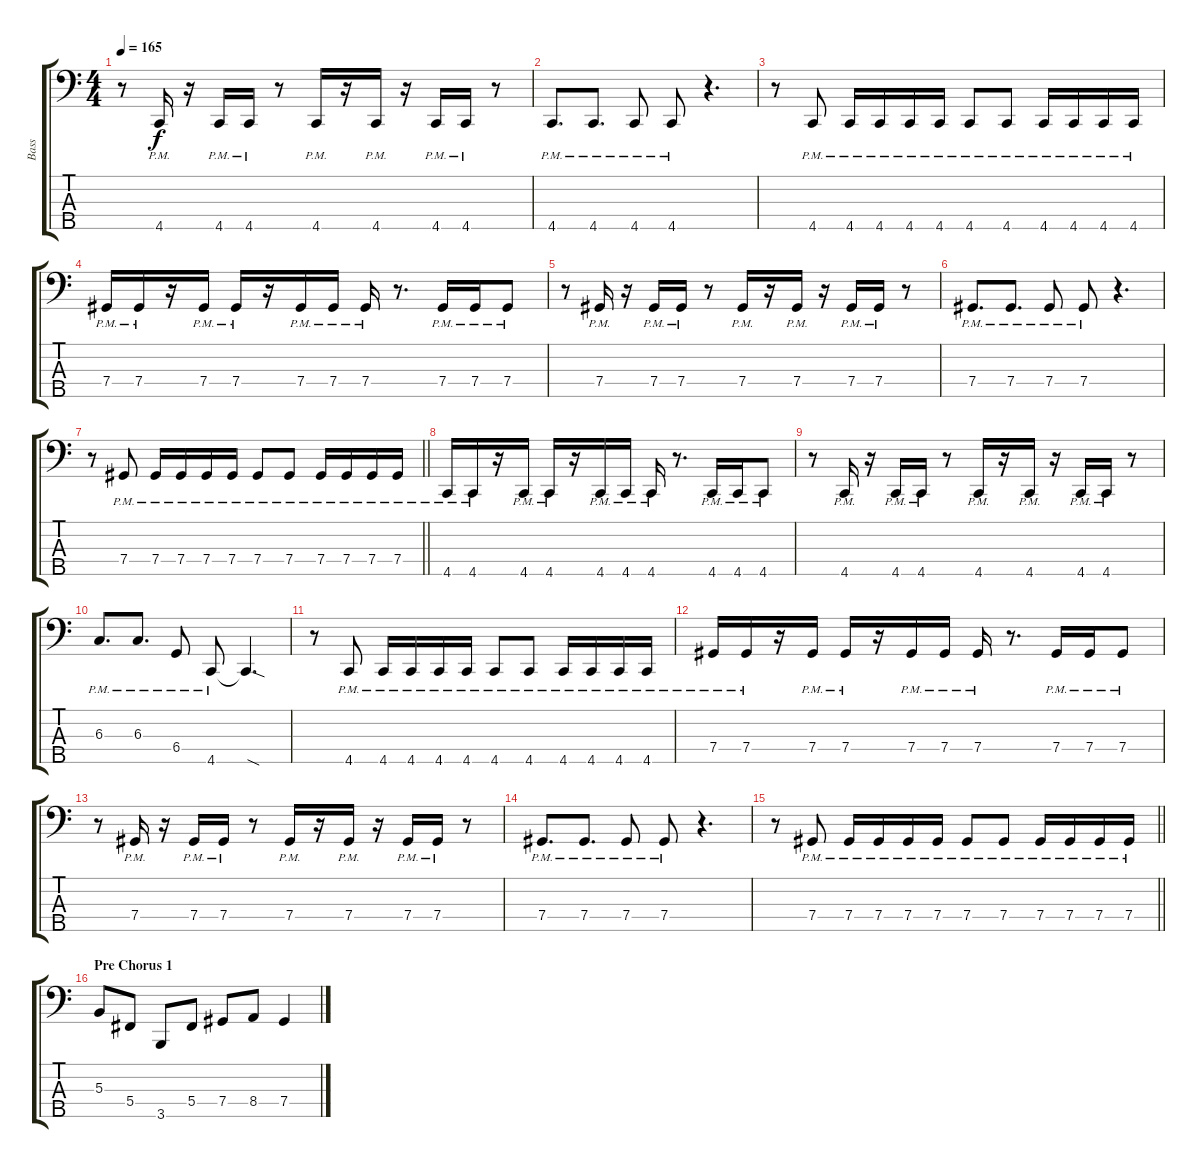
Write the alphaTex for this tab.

\track ("Bass" "Bass") {instrument slapbass2}
\staff {score tabs}
\tuning (E2 B1 Gb1 Db1 Ab0) {hide}
\ts (4 4)
\tempo 165
\clef f4
\ks c
r.8{dy f} 4.5{pm}.16 r.16 4.5{pm}.16 4.5{pm}.16 r.8 4.5{pm}.16 r.16 4.5{pm}.16 r.16 4.5{pm}.16 4.5{pm}.16 r.8 |
4.5{pm}.8{d} 4.5{pm}.8{d} 4.5{pm}.8 4.5{pm}.8 r.4{d} |
r.8 4.5{pm}.8 4.5{pm}.16 4.5{pm}.16 4.5{pm}.16 4.5{pm}.16 4.5{pm}.8 4.5{pm}.8 4.5{pm}.16 4.5{pm}.16 4.5{pm}.16 4.5{pm}.16 |
7.4{pm}.16 7.4{pm}.16 r.16 7.4{pm}.16 7.4{pm}.16 r.16 7.4{pm}.16 7.4{pm}.16 7.4{pm}.16 r.8{d} 7.4{pm}.16 7.4{pm}.16 7.4{pm}.8 |
r.8 7.4{pm}.16 r.16 7.4{pm}.16 7.4{pm}.16 r.8 7.4{pm}.16 r.16 7.4{pm}.16 r.16 7.4{pm}.16 7.4{pm}.16 r.8 |
7.4{pm}.8{d} 7.4{pm}.8{d} 7.4{pm}.8 7.4{pm}.8 r.4{d} |
\barLineRight lightlight
r.8 7.4{pm}.8 7.4{pm}.16 7.4{pm}.16 7.4{pm}.16 7.4{pm}.16 7.4{pm}.8 7.4{pm}.8 7.4{pm}.16 7.4{pm}.16 7.4{pm}.16 7.4{pm}.16 |
4.5{pm}.16 4.5{pm}.16 r.16 4.5{pm}.16 4.5{pm}.16 r.16 4.5{pm}.16 4.5{pm}.16 4.5{pm}.16 r.8{d} 4.5{pm}.16 4.5{pm}.16 4.5{pm}.8 |
r.8 4.5{pm}.16 r.16 4.5{pm}.16 4.5{pm}.16 r.8 4.5{pm}.16 r.16 4.5{pm}.16 r.16 4.5{pm}.16 4.5{pm}.16 r.8 |
6.3{pm}.8{d} 6.3{pm}.8{d} 6.4{pm}.8 4.5{pm}.8 4.5{sod t}.4{d} |
r.8 4.5{pm}.8 4.5{pm}.16 4.5{pm}.16 4.5{pm}.16 4.5{pm}.16 4.5{pm}.8 4.5{pm}.8 4.5{pm}.16 4.5{pm}.16 4.5{pm}.16 4.5{pm}.16 |
7.4{pm}.16 7.4{pm}.16 r.16 7.4{pm}.16 7.4{pm}.16 r.16 7.4{pm}.16 7.4{pm}.16 7.4{pm}.16 r.8{d} 7.4{pm}.16 7.4{pm}.16 7.4{pm}.8 |
r.8 7.4{pm}.16 r.16 7.4{pm}.16 7.4{pm}.16 r.8 7.4{pm}.16 r.16 7.4{pm}.16 r.16 7.4{pm}.16 7.4{pm}.16 r.8 |
7.4{pm}.8{d} 7.4{pm}.8{d} 7.4{pm}.8 7.4{pm}.8 r.4{d} |
\barLineRight lightlight
r.8 7.4{pm}.8 7.4{pm}.16 7.4{pm}.16 7.4{pm}.16 7.4{pm}.16 7.4{pm}.8 7.4{pm}.8 7.4{pm}.16 7.4{pm}.16 7.4{pm}.16 7.4{pm}.16 |
\section ("" "Pre Chorus 1")
5.3.8 5.4.8 3.5.8 5.4.8 7.4.8 8.4.8 7.4.4
